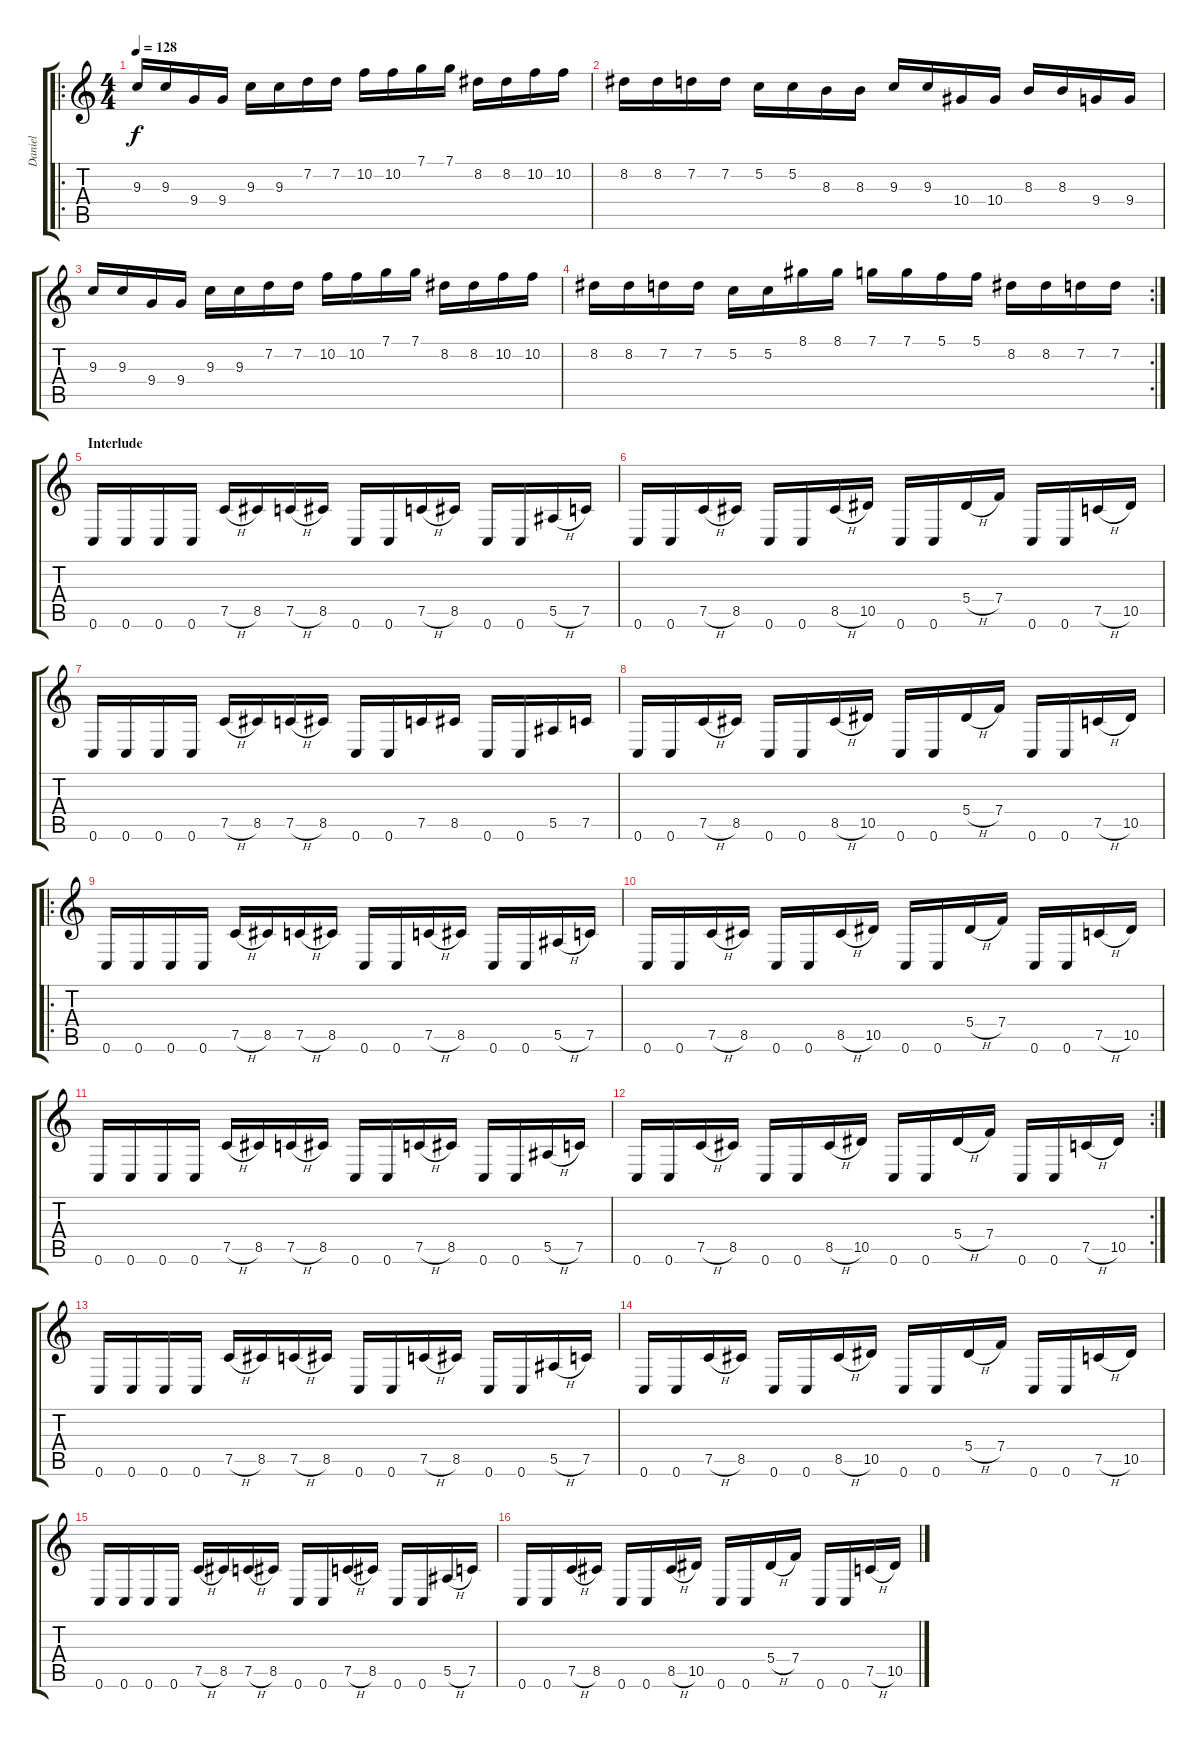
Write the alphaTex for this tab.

\track ("Daniel" "Daniel") {instrument distortionguitar}
\staff {score tabs}
\tuning (C4 G3 Eb3 Bb2 F2 C2) {hide}
\ro
\ts (4 4)
\tempo 128
\clef g2
\ks c
9.3.16{dy f} 9.3.16 9.4.16 9.4.16 9.3.16 9.3.16 7.2.16 7.2.16 10.2.16 10.2.16 7.1.16 7.1.16 8.2.16 8.2.16 10.2.16 10.2.16 |
8.2.16 8.2.16 7.2.16 7.2.16 5.2.16 5.2.16 8.3.16 8.3.16 9.3.16 9.3.16 10.4.16 10.4.16 8.3.16 8.3.16 9.4.16 9.4.16 |
9.3.16 9.3.16 9.4.16 9.4.16 9.3.16 9.3.16 7.2.16 7.2.16 10.2.16 10.2.16 7.1.16 7.1.16 8.2.16 8.2.16 10.2.16 10.2.16 |
\rc 2
8.2.16 8.2.16 7.2.16 7.2.16 5.2.16 5.2.16 8.1.16 8.1.16 7.1.16 7.1.16 5.1.16 5.1.16 8.2.16 8.2.16 7.2.16 7.2.16 |
\section ("" "Interlude")
0.6.16{volume 15} 0.6.16 0.6.16 0.6.16 7.5{h}.16 8.5.16 7.5{h}.16 8.5.16 0.6.16 0.6.16 7.5{h}.16 8.5.16 0.6.16 0.6.16 5.5{h}.16 7.5.16 |
0.6.16 0.6.16 7.5{h}.16 8.5.16 0.6.16 0.6.16 8.5{h}.16 10.5.16 0.6.16 0.6.16 5.4{h}.16 7.4.16 0.6.16 0.6.16 7.5{h}.16 10.5.16 |
0.6.16 0.6.16 0.6.16 0.6.16 7.5{h}.16 8.5.16 7.5{h}.16 8.5.16 0.6.16 0.6.16 7.5.16 8.5.16 0.6.16 0.6.16 5.5.16 7.5.16 |
0.6.16 0.6.16 7.5{h}.16 8.5.16 0.6.16 0.6.16 8.5{h}.16 10.5.16 0.6.16 0.6.16 5.4{h}.16 7.4.16 0.6.16 0.6.16 7.5{h}.16 10.5.16 |
\ro
0.6.16{volume 15} 0.6.16 0.6.16 0.6.16 7.5{h}.16 8.5.16 7.5{h}.16 8.5.16 0.6.16 0.6.16 7.5{h}.16 8.5.16 0.6.16 0.6.16 5.5{h}.16 7.5.16 |
0.6.16 0.6.16 7.5{h}.16 8.5.16 0.6.16 0.6.16 8.5{h}.16 10.5.16 0.6.16 0.6.16 5.4{h}.16 7.4.16 0.6.16 0.6.16 7.5{h}.16 10.5.16 |
0.6.16 0.6.16 0.6.16 0.6.16 7.5{h}.16 8.5.16 7.5{h}.16 8.5.16 0.6.16 0.6.16 7.5{h}.16 8.5.16 0.6.16 0.6.16 5.5{h}.16 7.5.16 |
\rc 2
0.6.16 0.6.16 7.5{h}.16 8.5.16 0.6.16 0.6.16 8.5{h}.16 10.5.16 0.6.16 0.6.16 5.4{h}.16 7.4.16 0.6.16 0.6.16 7.5{h}.16 10.5.16 |
0.6.16 0.6.16 0.6.16 0.6.16 7.5{h}.16 8.5.16 7.5{h}.16 8.5.16 0.6.16 0.6.16 7.5{h}.16 8.5.16 0.6.16 0.6.16 5.5{h}.16 7.5.16 |
0.6.16 0.6.16 7.5{h}.16 8.5.16 0.6.16 0.6.16 8.5{h}.16 10.5.16 0.6.16 0.6.16 5.4{h}.16 7.4.16 0.6.16 0.6.16 7.5{h}.16 10.5.16 |
0.6.16 0.6.16 0.6.16 0.6.16 7.5{h}.16 8.5.16 7.5{h}.16 8.5.16 0.6.16 0.6.16 7.5{h}.16 8.5.16 0.6.16 0.6.16 5.5{h}.16 7.5.16 |
0.6.16 0.6.16 7.5{h}.16 8.5.16 0.6.16 0.6.16 8.5{h}.16 10.5.16 0.6.16 0.6.16 5.4{h}.16 7.4.16 0.6.16 0.6.16 7.5{h}.16 10.5.16
